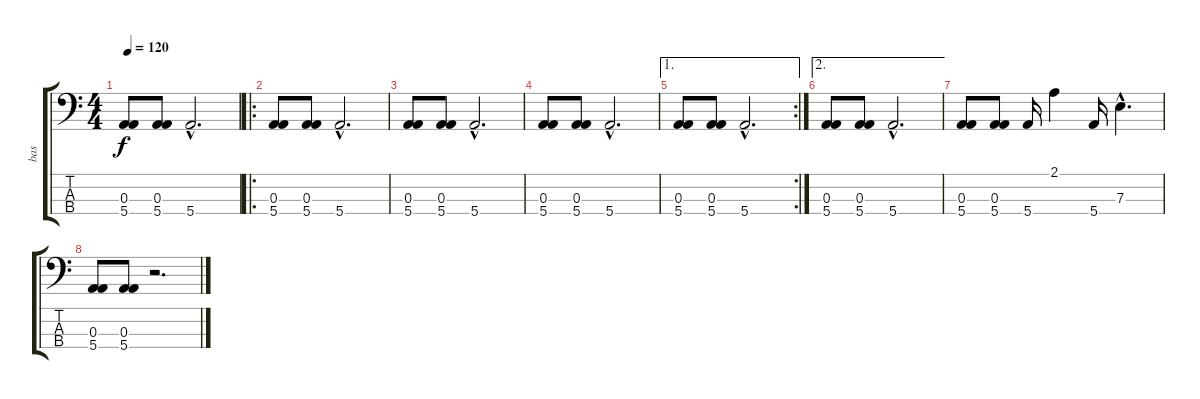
\track ("bas" "bas") {instrument electricbassfinger}
\staff {score tabs}
\tuning (G2 D2 A1 E1) {hide}
\ts (4 4)
\tempo 120
\clef f4
\ks c
(0.3 5.4).8{dy f} (0.3 5.4).8 5.4{hac}.2{d} |
\ro
(0.3 5.4).8 (0.3 5.4).8 5.4{hac}.2{d} |
(0.3 5.4).8 (0.3 5.4).8 5.4{hac}.2{d} |
(0.3 5.4).8 (0.3 5.4).8 5.4{hac}.2{d} |
\ae 1
\rc 2
(0.3 5.4).8 (0.3 5.4).8 5.4{hac}.2{d} |
\ae 2
(0.3 5.4).8 (0.3 5.4).8 5.4{hac}.2{d} |
(0.3 5.4).8 (0.3 5.4).8 5.4.16 2.1.4 5.4.16 7.3{hac}.4{d} |
(0.3 5.4).8 (0.3 5.4).8 r.2{d}
